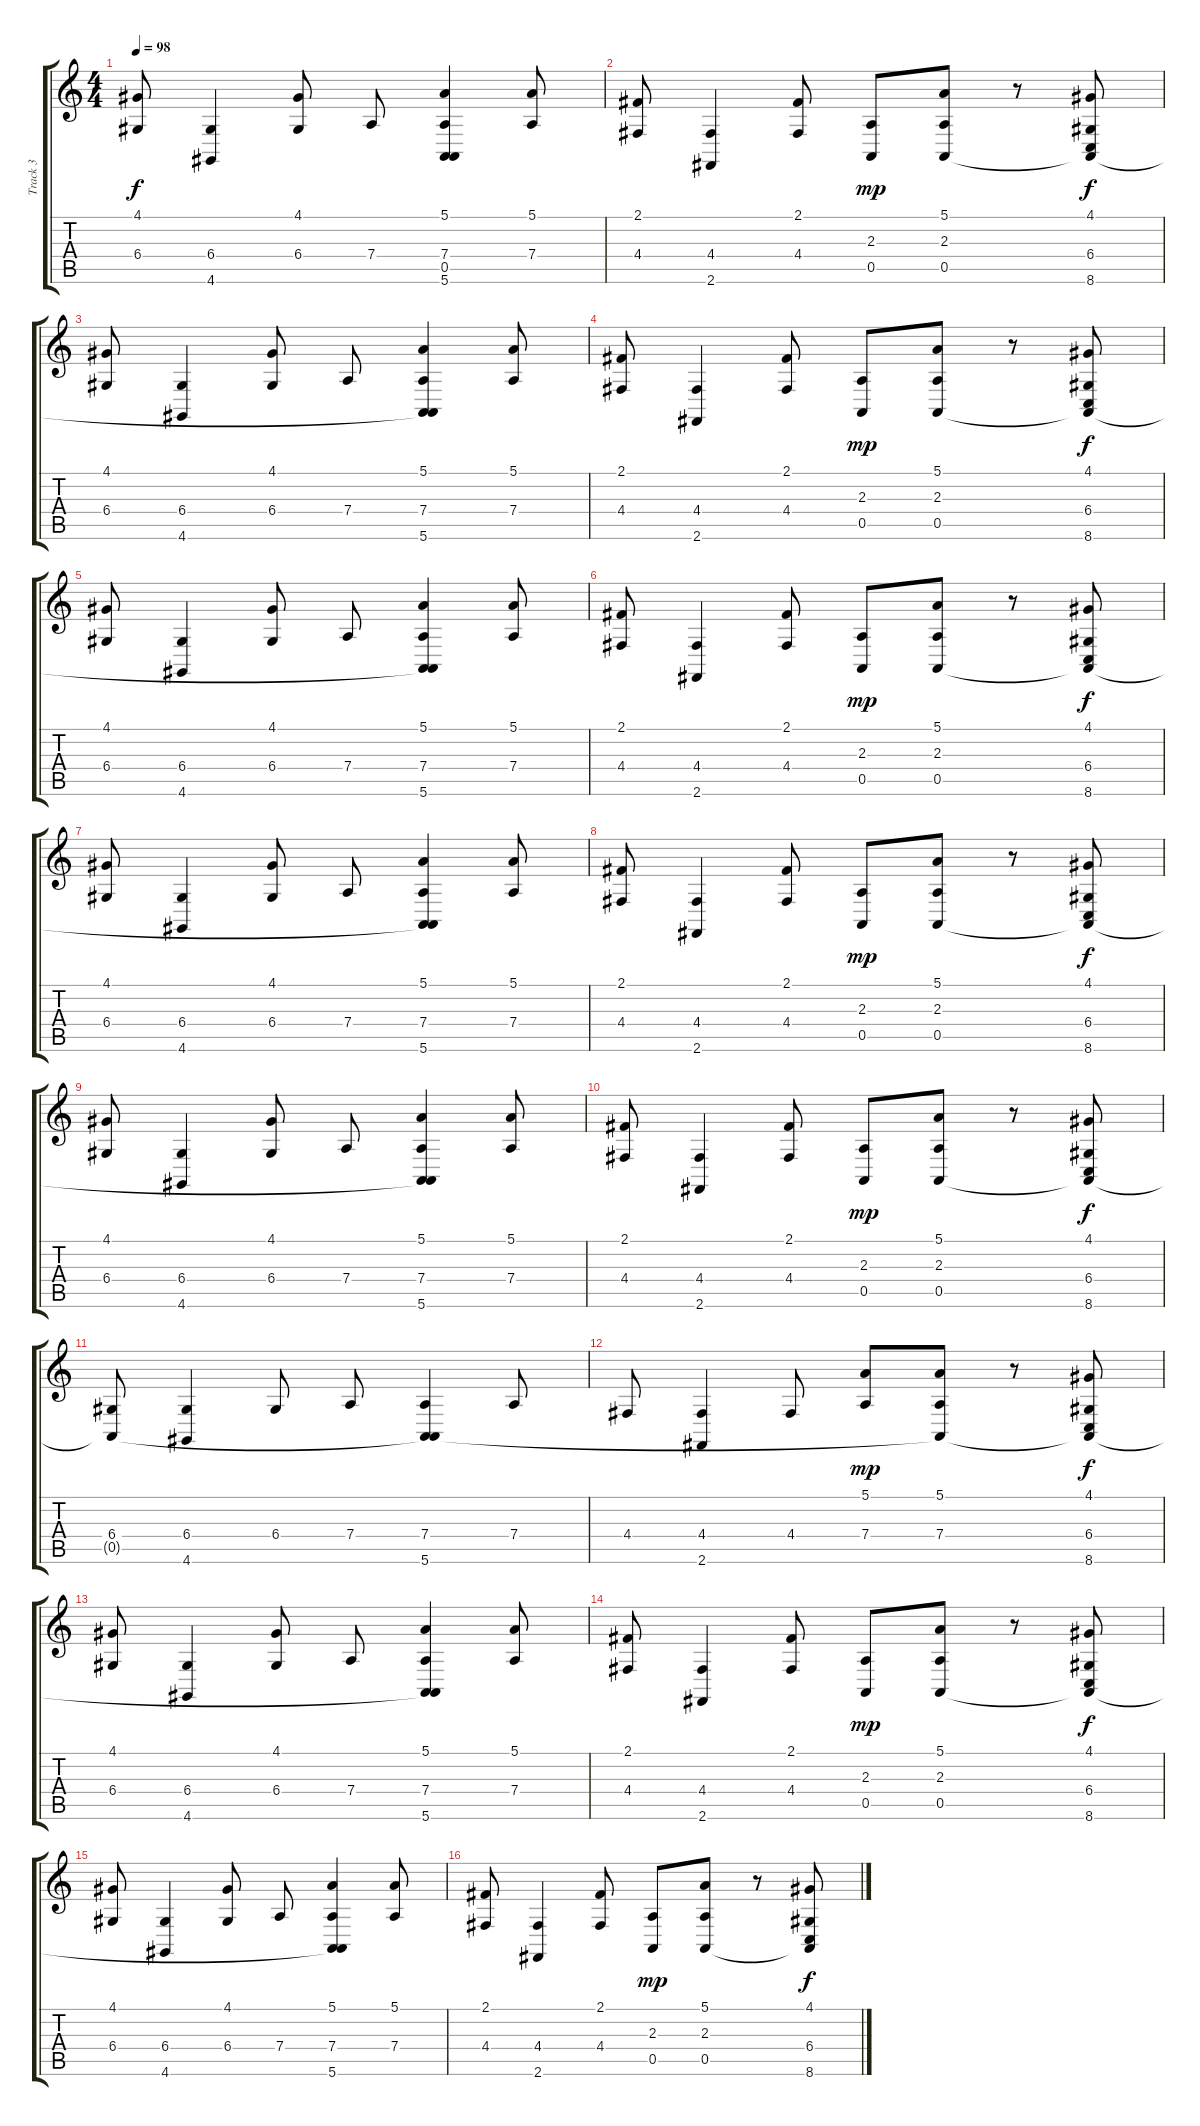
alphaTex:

\track ("Track 3" "Track 3") {instrument glockenspiel}
\staff {score tabs}
\tuning (E4 B3 G3 D3 A2 E2) {hide}
\ts (4 4)
\tempo 98
\clef g2
\ks c
(4.1 6.4).8{dy f} (6.4 4.6).4 (4.1 6.4).8 7.4.8 (5.1 7.4 0.5{t} 5.6).4 (5.1 7.4).8 |
(2.1 4.4).8 (4.4 2.6).4 (2.1 4.4).8 (2.3 0.5).8{dy mp} (5.1 2.3 0.5).8 r.8 (4.1 6.4 0.5{t} 8.6).8{dy f} |
(4.1 6.4).8 (6.4 4.6).4 (4.1 6.4).8 7.4.8 (5.1 7.4 0.5{t} 5.6).4 (5.1 7.4).8 |
(2.1 4.4).8 (4.4 2.6).4 (2.1 4.4).8 (2.3 0.5).8{dy mp} (5.1 2.3 0.5).8 r.8 (4.1 6.4 0.5{t} 8.6).8{dy f} |
(4.1 6.4).8 (6.4 4.6).4 (4.1 6.4).8 7.4.8 (5.1 7.4 0.5{t} 5.6).4 (5.1 7.4).8 |
(2.1 4.4).8 (4.4 2.6).4 (2.1 4.4).8 (2.3 0.5).8{dy mp} (5.1 2.3 0.5).8 r.8 (4.1 6.4 0.5{t} 8.6).8{dy f} |
(4.1 6.4).8 (6.4 4.6).4 (4.1 6.4).8 7.4.8 (5.1 7.4 0.5{t} 5.6).4 (5.1 7.4).8 |
(2.1 4.4).8 (4.4 2.6).4 (2.1 4.4).8 (2.3 0.5).8{dy mp} (5.1 2.3 0.5).8 r.8 (4.1 6.4 0.5{t} 8.6).8{dy f} |
(4.1 6.4).8 (6.4 4.6).4 (4.1 6.4).8 7.4.8 (5.1 7.4 0.5{t} 5.6).4 (5.1 7.4).8 |
(2.1 4.4).8 (4.4 2.6).4 (2.1 4.4).8 (2.3 0.5).8{dy mp} (5.1 2.3 0.5).8 r.8 (4.1 6.4 0.5{t} 8.6).8{dy f} |
(6.4 0.5{t}).8 (6.4 4.6).4 6.4.8 7.4.8 (7.4 0.5{t} 5.6).4 7.4.8 |
4.4.8 (4.4 2.6).4 4.4.8 (5.1 7.4).8{dy mp} (5.1 7.4 0.5{t}).8 r.8 (4.1 6.4 0.5{t} 8.6).8{dy f} |
(4.1 6.4).8 (6.4 4.6).4 (4.1 6.4).8 7.4.8 (5.1 7.4 0.5{t} 5.6).4 (5.1 7.4).8 |
(2.1 4.4).8 (4.4 2.6).4 (2.1 4.4).8 (2.3 0.5).8{dy mp} (5.1 2.3 0.5).8 r.8 (4.1 6.4 0.5{t} 8.6).8{dy f} |
(4.1 6.4).8{volume 11 instrument glockenspiel} (6.4 4.6).4 (4.1 6.4).8 7.4.8 (5.1 7.4 0.5{t} 5.6).4 (5.1 7.4).8 |
(2.1 4.4).8 (4.4 2.6).4 (2.1 4.4).8 (2.3 0.5).8{dy mp} (5.1 2.3 0.5).8 r.8 (4.1 6.4 0.5{t} 8.6).8{dy f}
